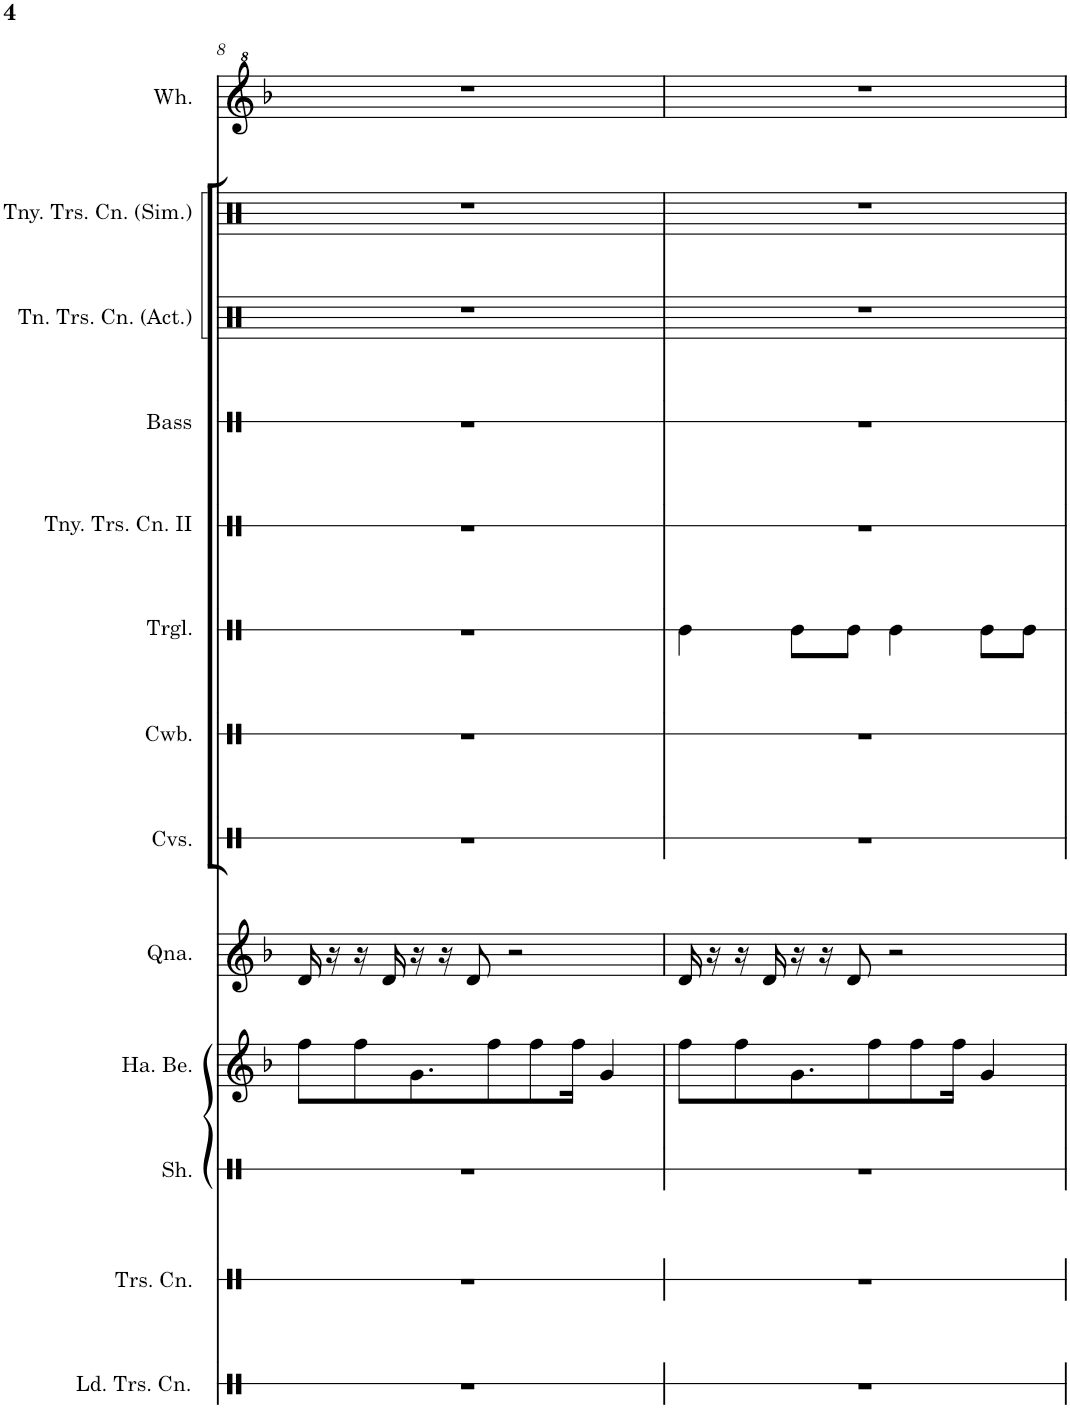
**kern	**kern	**kern	**kern	**kern	**kern	**kern	**kern	**kern	**kern	**kern	**kern	**kern
*part13	*part12	*part11	*part10	*part9	*part8	*part7	*part6	*part5	*part4	*part3	*part2	*part1
*staff13	*staff12	*staff11	*staff10	*staff9	*staff8	*staff7	*staff6	*staff5	*staff4	*staff3	*staff2	*staff1
*I"Lidded Trash Can	*I"Trash Can	*I"Shaker	*I"Hand Bells	*I"Quinoa	*I"Claves	*I"Cowbell	*I"Triangle	*I"Tiny Trash Can II	*I"Bass Drum	*I"Tiny Trash Can (Actual)	*I"Tiny Trash Can (Simplified)	*I"Whistle
*I'Ld. Trs. Cn.	*I'Trs. Cn.	*I'Sh.	*I'Ha. Be.	*I'Qna.	*I'Cvs.	*I'Cwb.	*I'Trgl.	*I'Tny. Trs. Cn. II	*I'Bass	*I'Tn. Trs. Cn. (Act.)	*I'Tny. Trs. Cn. (Sim.)	*I'Wh.
!!LO:PB:g=z
*clefX	*clefX	*clefX	*clefG2	*clefG2	*clefX	*clefX	*clefX	*clefX	*clefX	*clefX	*clefX	*clefG^2
*k[]	*k[]	*k[]	*k[b-]	*k[b-]	*k[]	*k[]	*k[]	*k[]	*k[]	*k[]	*k[]	*k[b-]
*M4/4	*M4/4	*M4/4	*M4/4	*M4/4	*M4/4	*M4/4	*M4/4	*M4/4	*M4/4	*M4/4	*M4/4	*M4/4
=8	=8	=8	=8	=8	=8	=8	=8	=8	=8	=8	=8	=8
1r	1r	1r	8ff\L	16d/	1r	1r	1r	1r	1r	1r	1r	1r
.	.	.	.	16r	.	.	.	.	.	.	.	.
.	.	.	8ff\	16r	.	.	.	.	.	.	.	.
.	.	.	.	16d/	.	.	.	.	.	.	.	.
.	.	.	8.g\	16r	.	.	.	.	.	.	.	.
.	.	.	.	16r	.	.	.	.	.	.	.	.
.	.	.	.	8d/	.	.	.	.	.	.	.	.
.	.	.	8ff\	.	.	.	.	.	.	.	.	.
.	.	.	.	2r	.	.	.	.	.	.	.	.
.	.	.	8ff\	.	.	.	.	.	.	.	.	.
.	.	.	16ff\Jk	.	.	.	.	.	.	.	.	.
.	.	.	4g/	.	.	.	.	.	.	.	.	.
=9	=9	=9	=9	=9	=9	=9	=9	=9	=9	=9	=9	=9
1r	1r	1r	8ff\L	16d/	1r	1r	4Re\	1r	1r	1r	1r	1r
.	.	.	.	16r	.	.	.	.	.	.	.	.
.	.	.	8ff\	16r	.	.	.	.	.	.	.	.
.	.	.	.	16d/	.	.	.	.	.	.	.	.
.	.	.	8.g\	16r	.	.	8Re\L	.	.	.	.	.
.	.	.	.	16r	.	.	.	.	.	.	.	.
.	.	.	.	8d/	.	.	8Re\J	.	.	.	.	.
.	.	.	8ff\	.	.	.	.	.	.	.	.	.
.	.	.	.	2r	.	.	4Re\	.	.	.	.	.
.	.	.	8ff\	.	.	.	.	.	.	.	.	.
.	.	.	16ff\Jk	.	.	.	.	.	.	.	.	.
.	.	.	4g/	.	.	.	8Re\L	.	.	.	.	.
.	.	.	.	.	.	.	8Re\J	.	.	.	.	.
=	=	=	=	=	=	=	=	=	=	=	=	=
*-	*-	*-	*-	*-	*-	*-	*-	*-	*-	*-	*-	*-
